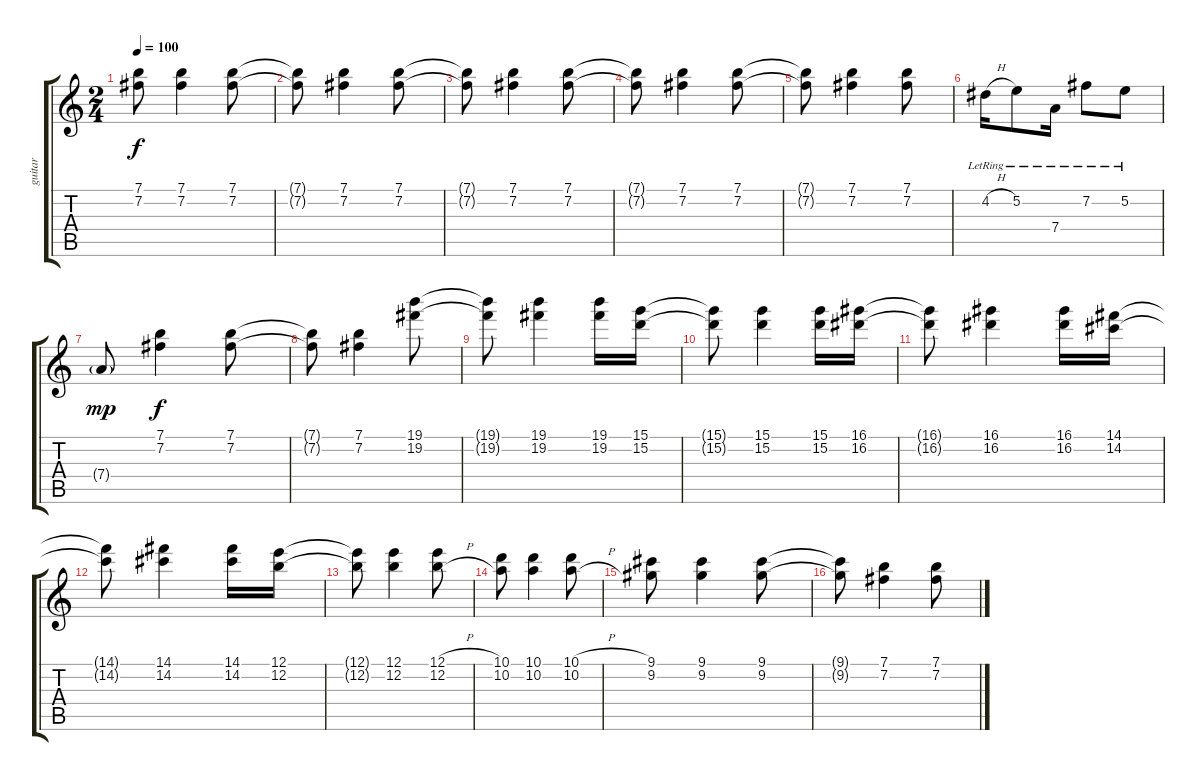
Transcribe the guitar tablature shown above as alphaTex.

\track ("guitar" "guitar") {instrument electricguitarclean}
\staff {score tabs}
\tuning (E4 B3 G3 D3 A2 E2) {hide}
\ts (2 4)
\tempo 100
\clef g2
\ks c
(7.1{t} 7.2{t}).8{dy f} (7.1 7.2).4 (7.1 7.2).8 |
(7.1{t} 7.2{t}).8 (7.1 7.2).4 (7.1 7.2).8 |
(7.1{t} 7.2{t}).8 (7.1 7.2).4 (7.1 7.2).8 |
(7.1{t} 7.2{t}).8 (7.1 7.2).4 (7.1 7.2).8 |
(7.1{t} 7.2{t}).8 (7.1 7.2).4 (7.1 7.2).8 |
4.2{h lr}.16 5.2{lr}.8 7.4{lr}.16 7.2{lr}.8 5.2{lr}.8 |
7.4{g}.8{dy mp} (7.1 7.2).4{dy f} (7.1 7.2).8 |
(7.1{t} 7.2{t}).8 (7.1 7.2).4 (19.1 19.2).8 |
(19.1{t} 19.2{t}).8 (19.1 19.2).4 (19.1 19.2).16 (15.1 15.2).16 |
(15.1{t} 15.2{t}).8 (15.1 15.2).4 (15.1 15.2).16 (16.1 16.2).16 |
(16.1{t} 16.2{t}).8 (16.1 16.2).4 (16.1 16.2).16 (14.1 14.2).16 |
(14.1{t} 14.2{t}).8 (14.1 14.2).4 (14.1 14.2).16 (12.1 12.2).16 |
(12.1{t} 12.2{t}).8 (12.1 12.2).4 (12.1{h} 12.2{h}).8 |
(10.1 10.2).8 (10.1 10.2).4 (10.1{h} 10.2{h}).8 |
(9.1 9.2).8 (9.1 9.2).4 (9.1 9.2).8 |
(9.1{t} 9.2{t}).8 (7.1 7.2).4 (7.1 7.2).8
